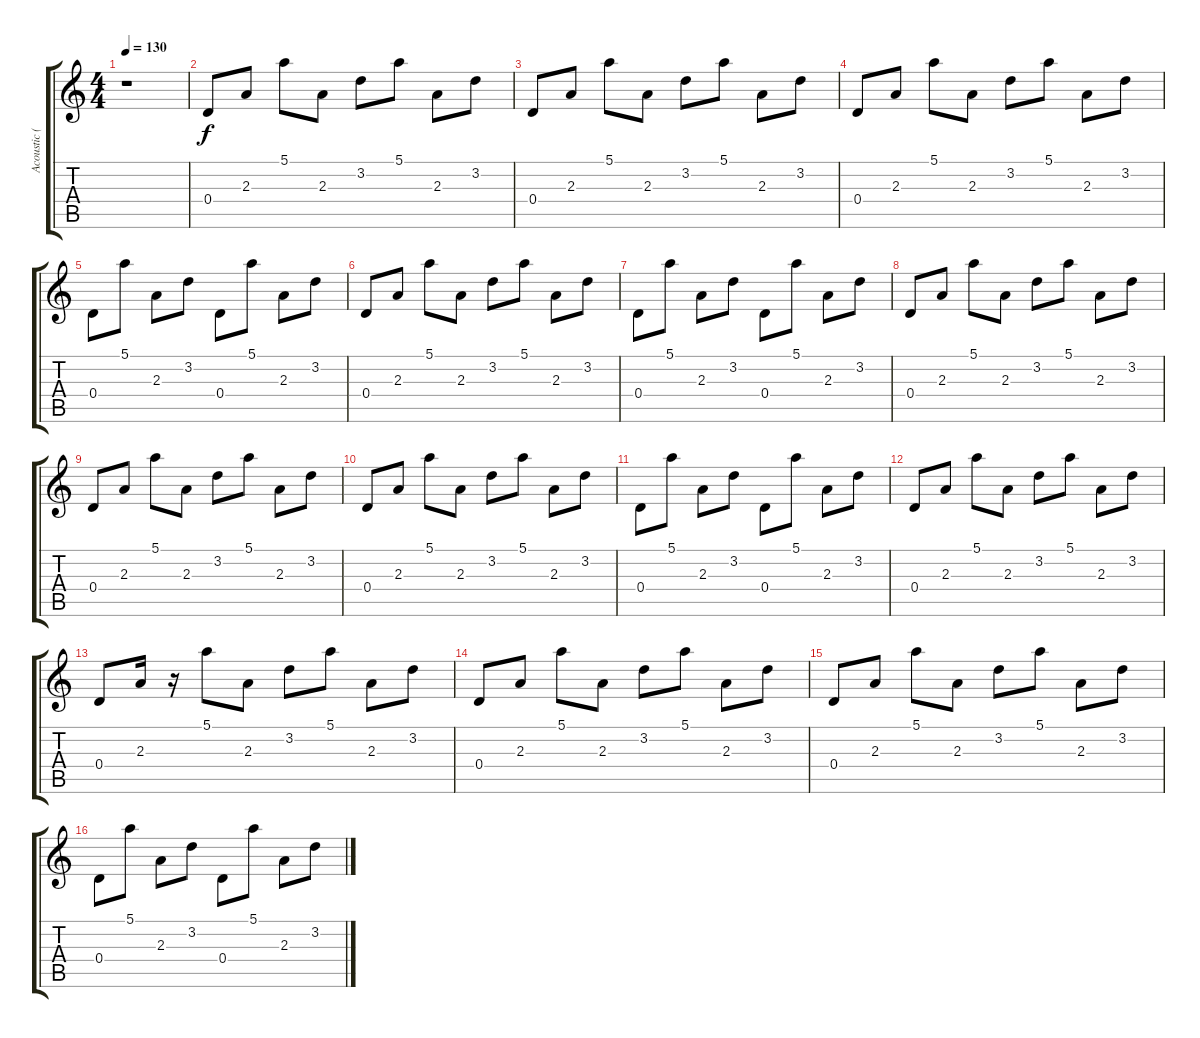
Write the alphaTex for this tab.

\track ("Acoustic (steel)" "Acoustic (") {instrument acousticguitarsteel}
\staff {score tabs}
\tuning (E4 B3 G3 D3 A2 E2) {hide}
\ts (4 4)
\tempo 130
\clef g2
\ks c
r.1{dy f instrument acousticguitarsteel} |
0.4.8 2.3.8 5.1.8 2.3.8 3.2.8 5.1.8 2.3.8 3.2.8 |
0.4.8 2.3.8 5.1.8 2.3.8 3.2.8 5.1.8 2.3.8 3.2.8 |
0.4.8 2.3.8 5.1.8 2.3.8 3.2.8 5.1.8 2.3.8 3.2.8 |
0.4.8 5.1.8 2.3.8 3.2.8 0.4.8 5.1.8 2.3.8 3.2.8 |
0.4.8 2.3.8 5.1.8 2.3.8 3.2.8 5.1.8 2.3.8 3.2.8 |
0.4.8 5.1.8 2.3.8 3.2.8 0.4.8 5.1.8 2.3.8 3.2.8 |
0.4.8 2.3.8 5.1.8 2.3.8 3.2.8 5.1.8 2.3.8 3.2.8 |
0.4.8 2.3.8 5.1.8 2.3.8 3.2.8 5.1.8 2.3.8 3.2.8 |
0.4.8 2.3.8 5.1.8 2.3.8 3.2.8 5.1.8 2.3.8 3.2.8 |
0.4.8 5.1.8 2.3.8 3.2.8 0.4.8 5.1.8 2.3.8 3.2.8 |
0.4.8 2.3.8 5.1.8 2.3.8 3.2.8 5.1.8 2.3.8 3.2.8 |
0.4.8 2.3.16 r.16 5.1.8 2.3.8 3.2.8 5.1.8 2.3.8 3.2.8 |
0.4.8 2.3.8 5.1.8 2.3.8 3.2.8 5.1.8 2.3.8 3.2.8 |
0.4.8 2.3.8 5.1.8 2.3.8 3.2.8 5.1.8 2.3.8 3.2.8 |
0.4.8 5.1.8 2.3.8 3.2.8 0.4.8 5.1.8 2.3.8 3.2.8
